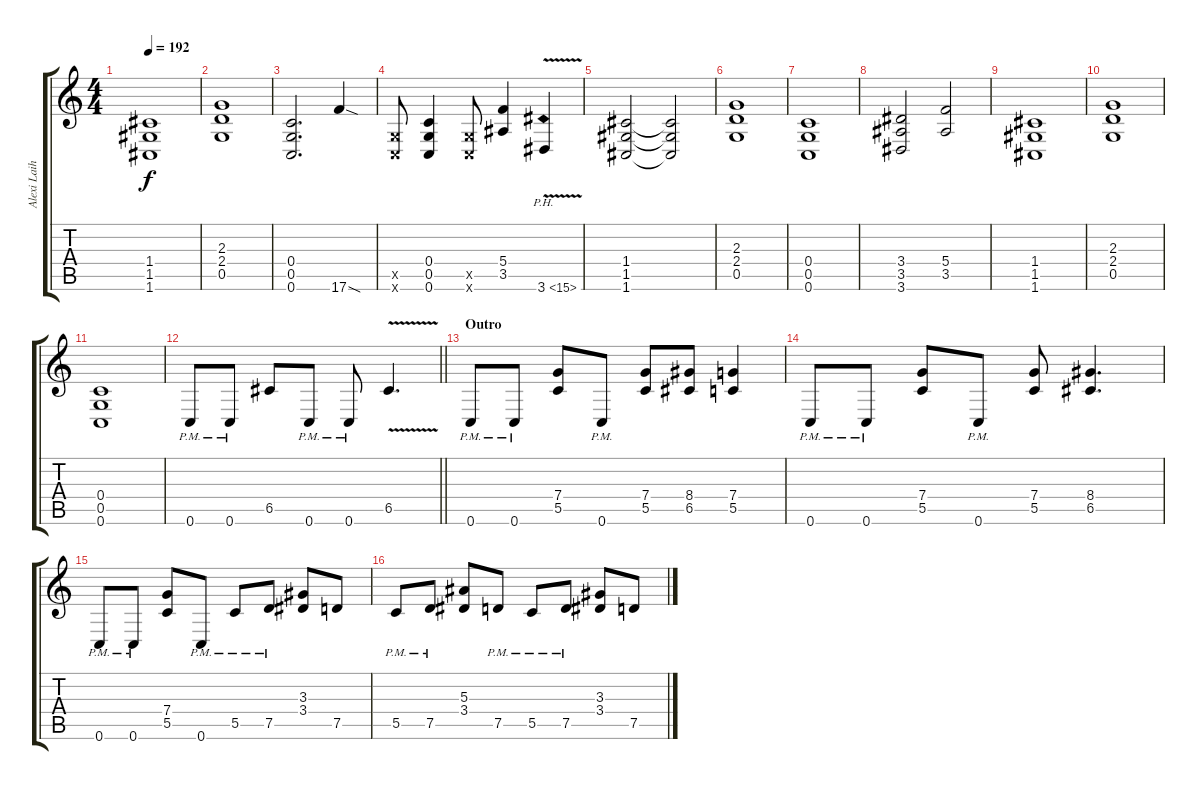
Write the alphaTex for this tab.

\track ("Alexi Laiho" "Alexi Laih") {instrument distortionguitar}
\staff {score tabs}
\tuning (D4 A3 F3 C3 G2 C2) {hide}
\ts (4 4)
\tempo 192
\clef g2
\ks c
(1.4 1.5 1.6).1{dy f} |
(2.3 2.4 0.5).1 |
(0.4 0.5 0.6).2{d} 17.6{sod}.4 |
(0.5{x} 0.6{x}).8 (0.4 0.5 0.6).4 (0.5{x} 0.6{x}).8 (5.4 3.5).4 3.6{ph 12 v}.4 |
(1.4 1.5 1.6).2 (1.4{t} 1.5{t} 1.6{t}).2 |
(2.3 2.4 0.5).1 |
(0.4 0.5 0.6).1 |
(3.4 3.5 3.6).2 (5.4 3.5).2 |
(1.4 1.5 1.6).1 |
(2.3 2.4 0.5).1 |
(0.4 0.5 0.6).1 |
\barLineRight lightlight
0.6{pm}.8 0.6{pm}.8 6.5.8 0.6{pm}.8 0.6{pm}.8 6.5{v}.4{d} |
\section ("" "Outro")
0.6{pm}.8 0.6{pm}.8 (7.4 5.5).8 0.6{pm}.8 (7.4 5.5).8 (8.4 6.5).8 (7.4 5.5).4 |
0.6{pm}.8 0.6{pm}.8 (7.4 5.5).8 0.6{pm}.8 (7.4 5.5).8 (8.4 6.5).4{d} |
0.6{pm}.8 0.6{pm}.8 (7.4 5.5).8 0.6{pm}.8 5.5{pm}.8 7.5{pm}.8 (3.3 3.4).8 7.5.8 |
5.5{pm}.8 7.5{pm}.8 (5.3 3.4).8 7.5{pm}.8 5.5{pm}.8 7.5{pm}.8 (3.3 3.4).8 7.5.8
